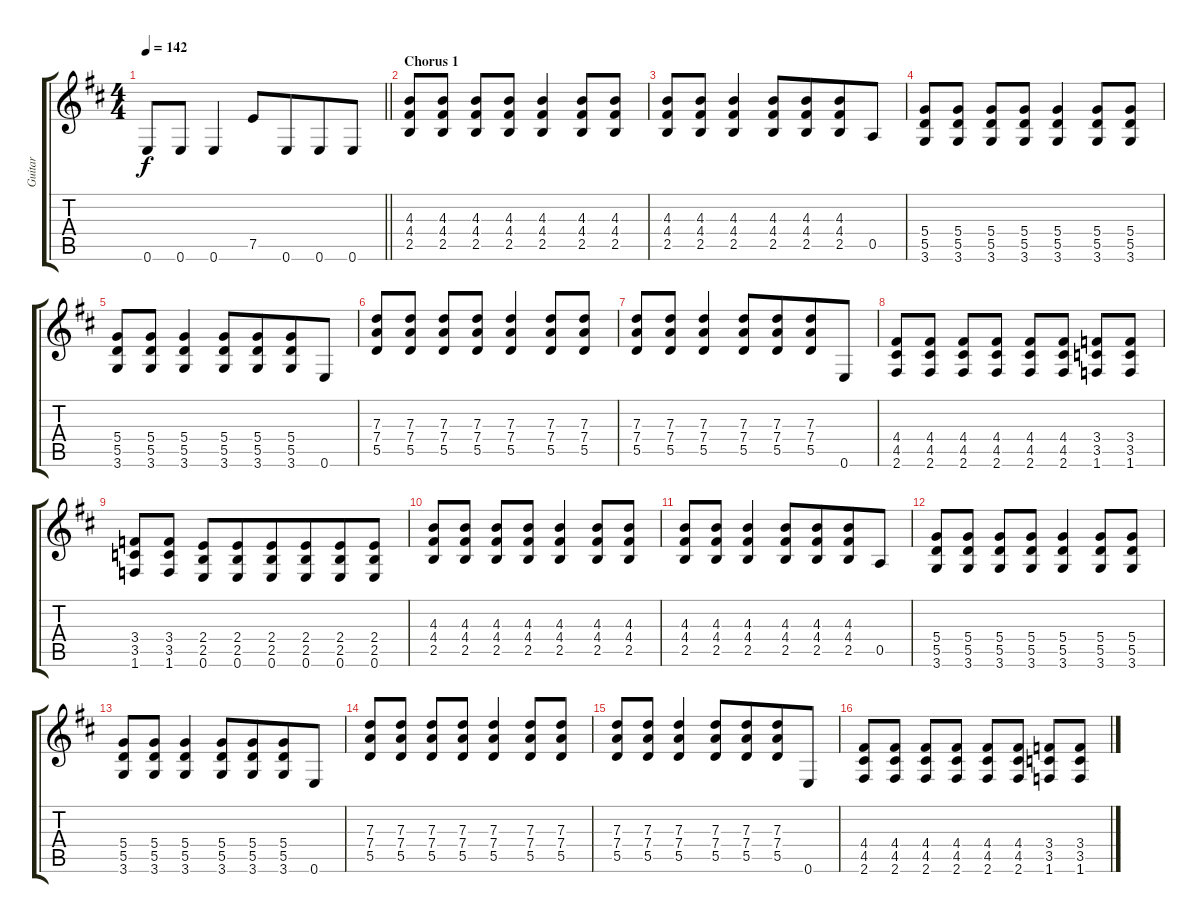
\track ("Guitar" "Guitar") {instrument electricguitarclean}
\staff {score tabs}
\tuning (E4 B3 G3 D3 A2 E2) {hide}
\ts (4 4)
\tempo 142
\clef g2
\barLineRight lightlight
\ks d
0.6.8{dy f beam merge} 0.6.8{beam merge} 0.6.4 7.5.8 0.6.8{beam merge} 0.6.8 0.6.8 |
\section ("" "Chorus 1")
(4.3 4.4 2.5).8 (4.3 4.4 2.5).8 (4.3 4.4 2.5).8{beam merge} (4.3 4.4 2.5).8{beam merge} (4.3 4.4 2.5).4 (4.3 4.4 2.5).8 (4.3 4.4 2.5).8 |
(4.3 4.4 2.5).8 (4.3 4.4 2.5).8 (4.3 4.4 2.5).4{beam merge} (4.3 4.4 2.5).8{beam merge} (4.3 4.4 2.5).8{beam merge} (4.3 4.4 2.5).8{beam merge} 0.5.8 |
(5.4 5.5 3.6).8 (5.4 5.5 3.6).8 (5.4 5.5 3.6).8{beam merge} (5.4 5.5 3.6).8{beam merge} (5.4 5.5 3.6).4 (5.4 5.5 3.6).8 (5.4 5.5 3.6).8 |
(5.4 5.5 3.6).8 (5.4 5.5 3.6).8 (5.4 5.5 3.6).4{beam merge} (5.4 5.5 3.6).8{beam merge} (5.4 5.5 3.6).8{beam merge} (5.4 5.5 3.6).8{beam merge} 0.6.8 |
(7.3 7.4 5.5).8 (7.3 7.4 5.5).8 (7.3 7.4 5.5).8{beam merge} (7.3 7.4 5.5).8{beam merge} (7.3 7.4 5.5).4 (7.3 7.4 5.5).8 (7.3 7.4 5.5).8 |
(7.3 7.4 5.5).8 (7.3 7.4 5.5).8 (7.3 7.4 5.5).4{beam merge} (7.3 7.4 5.5).8{beam merge} (7.3 7.4 5.5).8{beam merge} (7.3 7.4 5.5).8{beam merge} 0.6.8 |
(4.4 4.5 2.6).8{beam merge} (4.4 4.5 2.6).8 (4.4 4.5 2.6).8 (4.4 4.5 2.6).8 (4.4 4.5 2.6).8{beam merge} (4.4 4.5 2.6).8 (3.4 3.5 1.6).8 (3.4 3.5 1.6).8 |
(3.4 3.5 1.6).8 (3.4 3.5 1.6).8 (2.4 2.5 0.6).8 (2.4 2.5 0.6).8{beam merge} (2.4 2.5 0.6).8{beam merge} (2.4 2.5 0.6).8{beam merge} (2.4 2.5 0.6).8 (2.4 2.5 0.6).8 |
(4.3 4.4 2.5).8 (4.3 4.4 2.5).8 (4.3 4.4 2.5).8{beam merge} (4.3 4.4 2.5).8{beam merge} (4.3 4.4 2.5).4 (4.3 4.4 2.5).8 (4.3 4.4 2.5).8 |
(4.3 4.4 2.5).8 (4.3 4.4 2.5).8 (4.3 4.4 2.5).4{beam merge} (4.3 4.4 2.5).8{beam merge} (4.3 4.4 2.5).8{beam merge} (4.3 4.4 2.5).8{beam merge} 0.5.8 |
(5.4 5.5 3.6).8 (5.4 5.5 3.6).8 (5.4 5.5 3.6).8{beam merge} (5.4 5.5 3.6).8{beam merge} (5.4 5.5 3.6).4 (5.4 5.5 3.6).8 (5.4 5.5 3.6).8 |
(5.4 5.5 3.6).8 (5.4 5.5 3.6).8 (5.4 5.5 3.6).4{beam merge} (5.4 5.5 3.6).8{beam merge} (5.4 5.5 3.6).8{beam merge} (5.4 5.5 3.6).8{beam merge} 0.6.8 |
(7.3 7.4 5.5).8 (7.3 7.4 5.5).8 (7.3 7.4 5.5).8{beam merge} (7.3 7.4 5.5).8{beam merge} (7.3 7.4 5.5).4 (7.3 7.4 5.5).8 (7.3 7.4 5.5).8 |
(7.3 7.4 5.5).8 (7.3 7.4 5.5).8 (7.3 7.4 5.5).4{beam merge} (7.3 7.4 5.5).8{beam merge} (7.3 7.4 5.5).8{beam merge} (7.3 7.4 5.5).8{beam merge} 0.6.8 |
(4.4 4.5 2.6).8{beam merge} (4.4 4.5 2.6).8 (4.4 4.5 2.6).8 (4.4 4.5 2.6).8 (4.4 4.5 2.6).8{beam merge} (4.4 4.5 2.6).8 (3.4 3.5 1.6).8 (3.4 3.5 1.6).8
